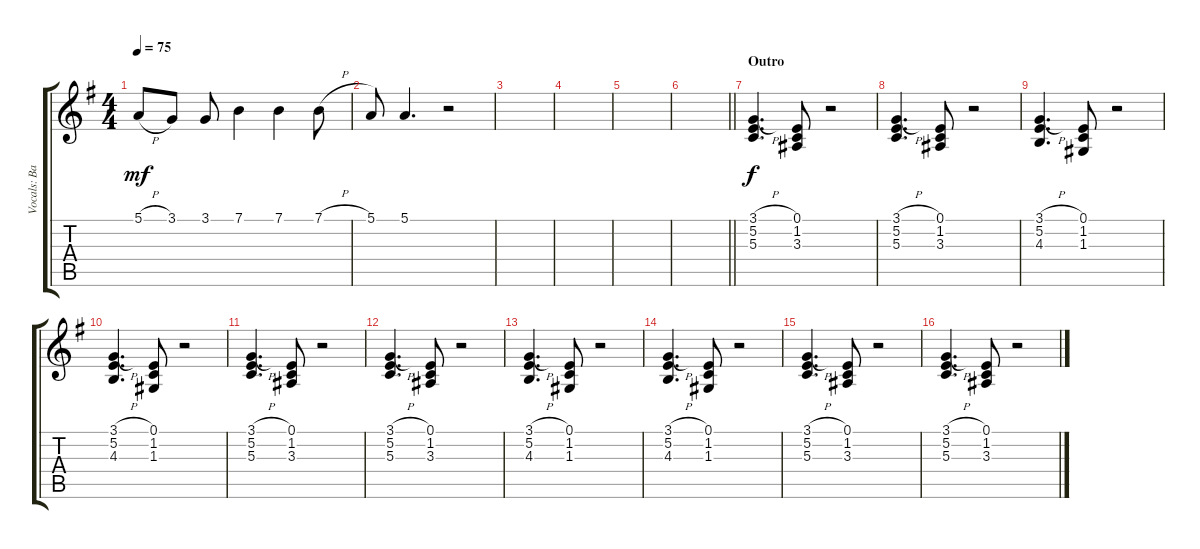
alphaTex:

\track ("Vocals: Back" "Vocals: Ba") {instrument choiraahs}
\staff {score tabs}
\tuning (E4 B3 G3 D3 A2 E2) {hide}
\ts (4 4)
\tempo 75
\clef g2
\ks g
5.1{h}.8{dy mf} 3.1.8 3.1.8 7.1.4 7.1.4 7.1{h}.8 |
5.1.8 5.1.4{d} r.2 |
|
|
|
\barLineRight lightlight
|
\section ("" "Outro")
(3.1{h} 5.2 5.3).4{d dy f} (0.1 1.2 3.3).8 r.2 |
(3.1{h} 5.2 5.3).4{d} (0.1 1.2 3.3).8 r.2 |
(3.1{h} 5.2 4.3).4{d} (0.1 1.2 1.3).8 r.2 |
(3.1{h} 5.2 4.3).4{d} (0.1 1.2 1.3).8 r.2 |
(3.1{h} 5.2 5.3).4{d} (0.1 1.2 3.3).8 r.2 |
(3.1{h} 5.2 5.3).4{d} (0.1 1.2 3.3).8 r.2 |
(3.1{h} 5.2 4.3).4{d} (0.1 1.2 1.3).8 r.2 |
(3.1{h} 5.2 4.3).4{d} (0.1 1.2 1.3).8 r.2 |
(3.1{h} 5.2 5.3).4{d} (0.1 1.2 3.3).8 r.2 |
(3.1{h} 5.2 5.3).4{d} (0.1 1.2 3.3).8 r.2
